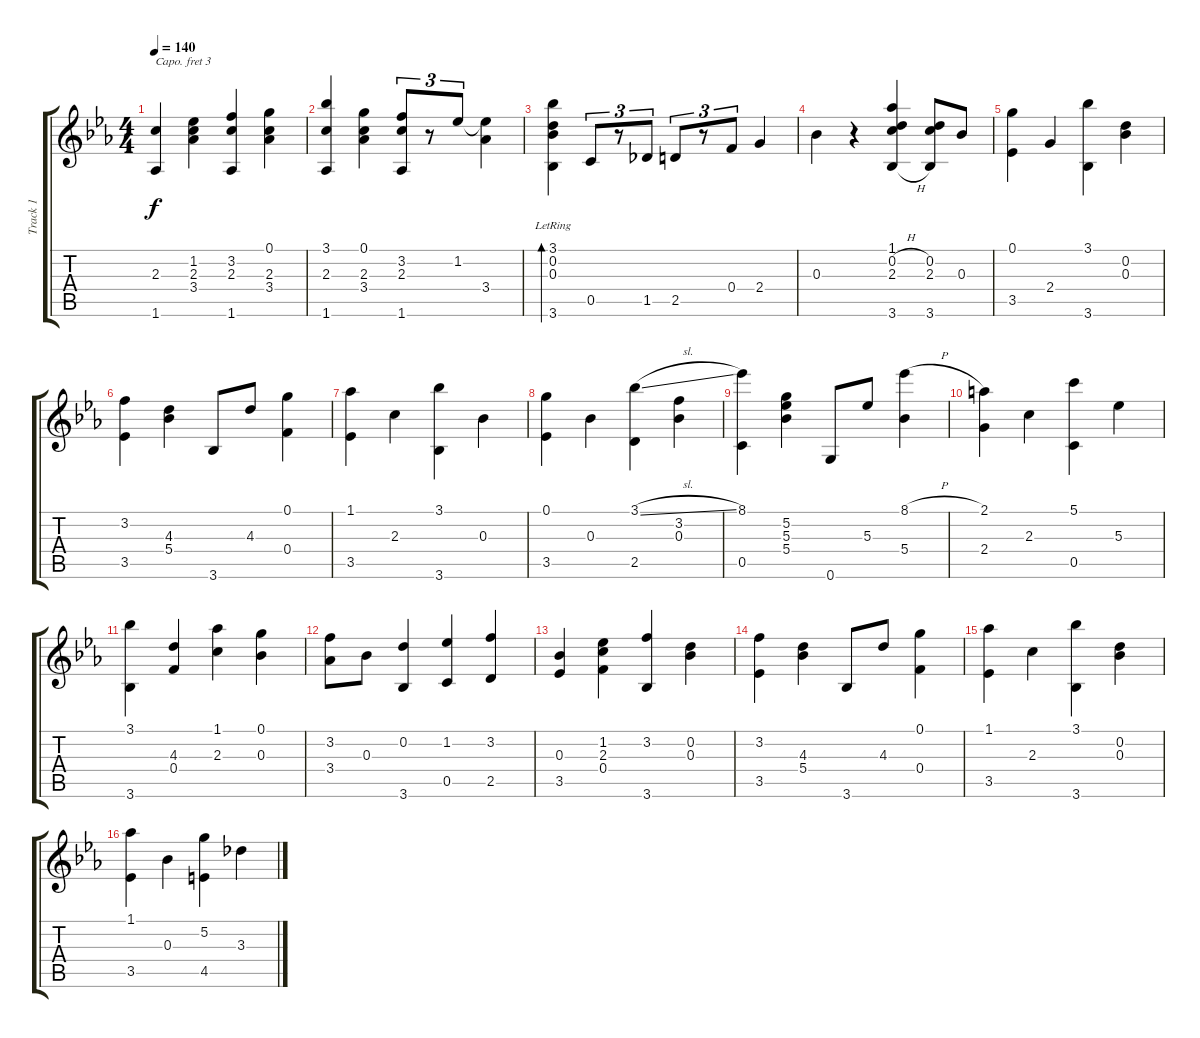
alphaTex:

\track ("Track 1" "Track 1") {instrument acousticguitarsteel}
\staff {score tabs}
\capo 3
\tuning (E4 B3 G3 D3 A2 E2) {hide}
\ts (4 4)
\tempo 140
\clef g2
\ks eb
(2.3 1.6).4{dy f} (1.2 2.3 3.4).4 (3.2 2.3 1.6).4 (0.1 2.3 3.4).4 |
(3.1 2.3 1.6).4 (0.1 2.3 3.4).4 (3.2 2.3 1.6).8{tu (3 2)} r.8{tu (3 2)} 1.2.8{tu (3 2)} (1.2{t} 3.4).4 |
(3.1{lr} 0.2{lr} 0.3{lr} 3.6{lr}).4{bd 480} 0.5.8{tu (3 2)} r.8{tu (3 2)} 1.5.8{tu (3 2)} 2.5.8{tu (3 2)} r.8{tu (3 2)} 0.4.8{tu (3 2)} 2.4.4 |
0.3.4 r.4 (1.1 0.2{h} 2.3 3.6{h}).4 (0.2 2.3 3.6).8 0.3.8 |
(0.1 3.5).4 2.4.4 (3.1 3.6).4 (0.2 0.3).4 |
(3.2 3.5).4 (4.3 5.4).4 3.6.8 4.3.8 (0.1 0.4).4 |
(1.1 3.5).4 2.3.4 (3.1 3.6).4 0.3.4 |
(0.1 3.5).4 0.3.4 (3.1{sl} 2.5).4 (3.2 0.3).4 |
(8.1 0.5).4 (5.2 5.3 5.4).4 0.6.8 5.3.8 (8.1{h} 5.4).4 |
(2.1 2.4).4 2.3.4 (5.1 0.5).4 5.3.4 |
(3.1 3.6).4 (4.3 0.4).4 (1.1 2.3).4 (0.1 0.3).4 |
(3.2 3.4).8 0.3.8 (0.2 3.6).4 (1.2 0.5).4 (3.2 2.5).4 |
(0.3 3.5).4 (1.2 2.3 0.4).4 (3.2 3.6).4 (0.2 0.3).4 |
(3.2 3.5).4 (4.3 5.4).4 3.6.8 4.3.8 (0.1 0.4).4 |
(1.1 3.5).4 2.3.4 (3.1 3.6).4 (0.2 0.3).4 |
(1.1 3.5).4 0.3.4 (5.2 4.5).4 3.3.4
